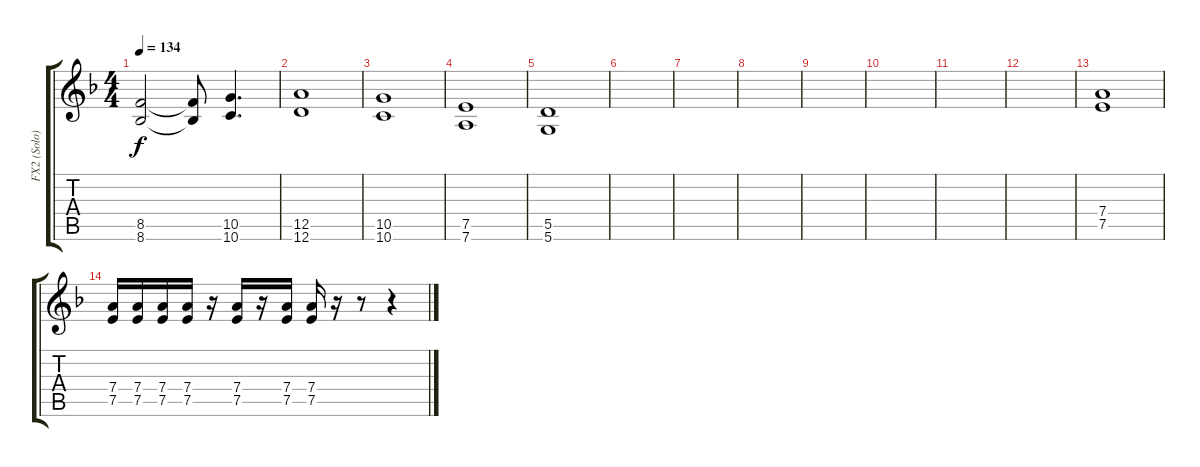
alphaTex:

\track ("FX2 (Solo)" "FX2 (Solo)") {instrument acousticguitarsteel}
\staff {score tabs}
\tuning (E4 B3 G3 D3 A2 D2) {hide}
\ts (4 4)
\tempo 134
\clef g2
\ks f
(8.5 8.6).2{dy f} (8.5{t} 8.6{t}).8 (10.5 10.6).4{d} |
(12.5 12.6).1 |
(10.5 10.6).1 |
(7.5 7.6).1 |
(5.5 5.6).1 |
|
|
|
|
|
|
|
(7.4 7.5).1 |
(7.4 7.5).16 (7.4 7.5).16 (7.4 7.5).16 (7.4 7.5).16 r.16 (7.4 7.5).16 r.16 (7.4 7.5).16 (7.4 7.5).16 r.16 r.8 r.4
